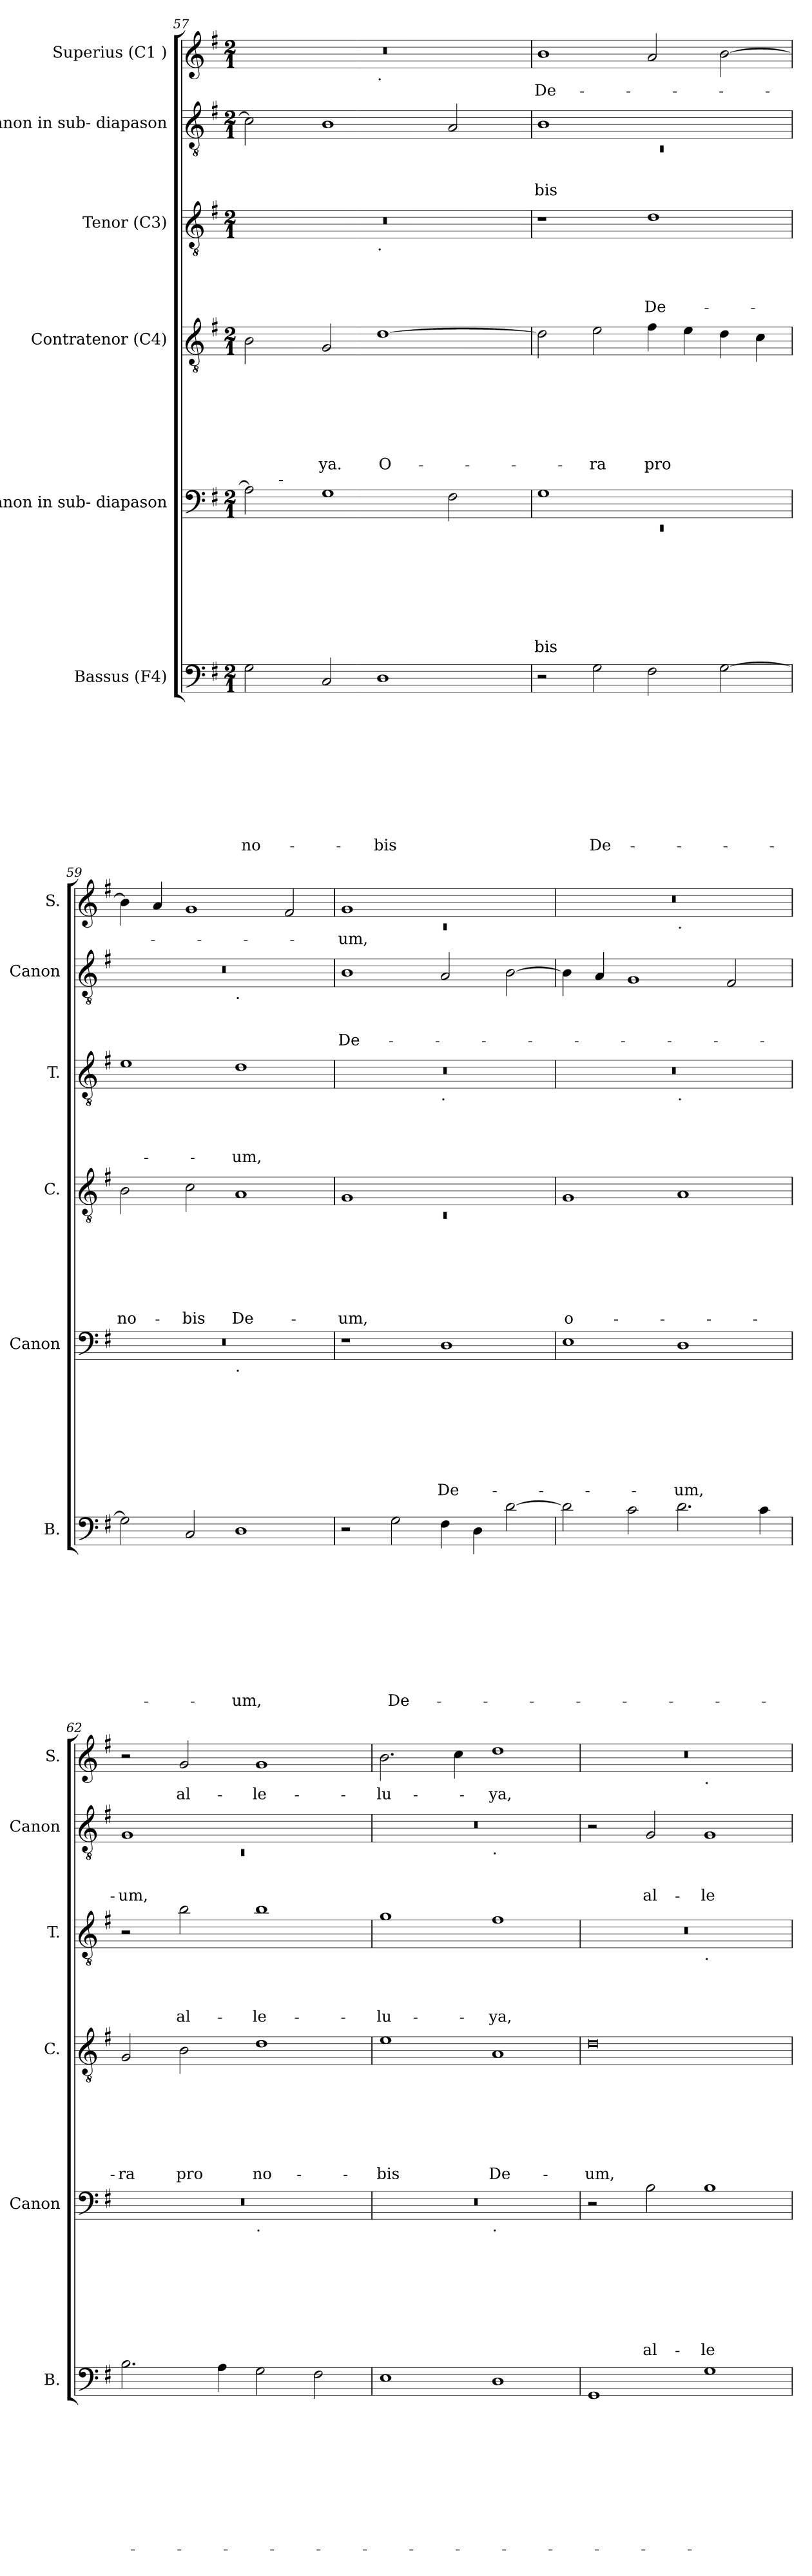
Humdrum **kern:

**kern	**text	**text	**text	**text	**text	**text	**text	**text	**text	**text	**kern	**text	**text	**text	**text	**text	**text	**text	**text	**kern	**text	**text	**text	**text	**text	**text	**text	**kern	**text	**text	**text	**text	**kern	**text	**text	**text	**kern	**text
*part6	*part6	*part6	*part6	*part6	*part6	*part6	*part6	*part6	*part6	*part6	*part5	*part5	*part5	*part5	*part5	*part5	*part5	*part5	*part5	*part4	*part4	*part4	*part4	*part4	*part4	*part4	*part4	*part3	*part3	*part3	*part3	*part3	*part2	*part2	*part2	*part2	*part1	*part1
*staff6	*staff6	*staff6	*staff6	*staff6	*staff6	*staff6	*staff6	*staff6	*staff6	*staff6	*staff5	*staff5	*staff5	*staff5	*staff5	*staff5	*staff5	*staff5	*staff5	*staff4	*staff4	*staff4	*staff4	*staff4	*staff4	*staff4	*staff4	*staff3	*staff3	*staff3	*staff3	*staff3	*staff2	*staff2	*staff2	*staff2	*staff1	*staff1
*I"Bassus (F4)	*	*	*	*	*	*	*	*	*	*	*I"Canon in sub- diapason	*	*	*	*	*	*	*	*	*I"Contratenor (C4)	*	*	*	*	*	*	*	*I"Tenor (C3)	*	*	*	*	*I"Canon in sub- diapason	*	*	*	*I"Superius (C1 )	*
*I'B.	*	*	*	*	*	*	*	*	*	*	*I'Canon	*	*	*	*	*	*	*	*	*I'C.	*	*	*	*	*	*	*	*I'T.	*	*	*	*	*I'Canon	*	*	*	*I'S.	*
!!LO:LB:g=z
*clefF4	*	*	*	*	*	*	*	*	*	*	*clefF4	*	*	*	*	*	*	*	*	*clefGv2	*	*	*	*	*	*	*	*clefGv2	*	*	*	*	*clefGv2	*	*	*	*clefG2	*
*k[f#]	*	*	*	*	*	*	*	*	*	*	*k[f#]	*	*	*	*	*	*	*	*	*k[f#]	*	*	*	*	*	*	*	*k[f#]	*	*	*	*	*k[f#]	*	*	*	*k[f#]	*
*G:	*	*	*	*	*	*	*	*	*	*	*G:	*	*	*	*	*	*	*	*	*G:	*	*	*	*	*	*	*	*G:	*	*	*	*	*G:	*	*	*	*G:	*
*M2/1	*	*	*	*	*	*	*	*	*	*	*M2/1	*	*	*	*	*	*	*	*	*M2/1	*	*	*	*	*	*	*	*M2/1	*	*	*	*	*M2/1	*	*	*	*M2/1	*
=57	=57	=57	=57	=57	=57	=57	=57	=57	=57	=57	=57	=57	=57	=57	=57	=57	=57	=57	=57	=57	=57	=57	=57	=57	=57	=57	=57	=57	=57	=57	=57	=57	=57	=57	=57	=57	=57	=57
!	!	!	!	!	!	!	!	!	!	!LO:LY:b	!	!	!	!	!	!	!	!	!	!	!	!	!	!	!	!	!	!	!	!	!	!	!	!	!	!	!	!
*	*	*	*	*	*	*	*	*	*	*	*^	*	*	*	*	*	*	*	*	*	*	*	*	*	*	*	*	*^	*	*	*	*	*	*	*	*	*^	*
2G\	.	.	.	.	.	.	.	.	.	no-	2A\]	8ryy	.	.	.	.	.	.	.	.	2B\	.	.	.	.	.	.	.	0r	1ryy	.	.	.	.	2c\]	.	.	.	0r	1ryy	.
.	.	.	.	.	.	.	.	.	.	.	.	32ryy	.	.	.	.	.	.	.	.	.	.	.	.	.	.	.	.	.	.	.	.	.	.	.	.	.	.	.	.	.
!	!	!	!	!	!	!	!	!	!	!	!	!LO:TX:a:t=-	!	!	!	!	!	!	!	!	!	!	!	!	!	!	!	!	!	!	!	!	!	!	!	!	!	!	!	!	!
.	.	.	.	.	.	.	.	.	.	.	.	1ryy	.	.	.	.	.	.	.	.	.	.	.	.	.	.	.	.	.	.	.	.	.	.	.	.	.	.	.	.	.
!	!	!	!	!	!	!	!	!	!	!	!	!	!	!	!	!	!	!	!	!	!	!	!	!	!	!	!	!LO:LY:b	!	!	!	!	!	!	!	!	!	!	!	!	!
2C/	.	.	.	.	.	.	.	.	.	.	1G	.	.	.	.	.	.	.	.	.	2G/	.	.	.	.	.	.	-ya.	.	.	.	.	.	.	1B	.	.	.	.	.	.
!	!	!	!	!	!	!	!	!	!	!	!	!	!	!	!	!	!	!	!	!	!	!	!	!	!	!	!	!	!	!	!	!	!	!	!	!	!	!	!	!LO:TX:b:t=.	!
!	!	!	!	!	!	!	!	!	!	!	!	!	!	!	!	!	!	!	!	!	!	!	!	!	!	!	!	!	!	!LO:TX:b:t=.	!	!	!	!	!	!	!	!	!	!	!
!	!	!	!	!	!	!	!	!	!	!LO:LY:b	!	!	!	!	!	!	!	!	!	!	!	!	!	!	!	!	!	!LO:LY:b	!	!	!	!	!	!	!	!	!	!	!	!	!
1D	.	.	.	.	.	.	.	.	.	-bis	.	.	.	.	.	.	.	.	.	.	[>1d	.	.	.	.	.	.	O-	.	1ryy	.	.	.	.	.	.	.	.	.	1ryy	.
.	.	.	.	.	.	.	.	.	.	.	.	2ryy	.	.	.	.	.	.	.	.	.	.	.	.	.	.	.	.	.	.	.	.	.	.	.	.	.	.	.	.	.
.	.	.	.	.	.	.	.	.	.	.	2F#\	.	.	.	.	.	.	.	.	.	.	.	.	.	.	.	.	.	.	.	.	.	.	.	2A/	.	.	.	.	.	.
.	.	.	.	.	.	.	.	.	.	.	.	4ryy	.	.	.	.	.	.	.	.	.	.	.	.	.	.	.	.	.	.	.	.	.	.	.	.	.	.	.	.	.
.	.	.	.	.	.	.	.	.	.	.	.	16.ryy	.	.	.	.	.	.	.	.	.	.	.	.	.	.	.	.	.	.	.	.	.	.	.	.	.	.	.	.	.
=58	=58	=58	=58	=58	=58	=58	=58	=58	=58	=58	=58	=58	=58	=58	=58	=58	=58	=58	=58	=58	=58	=58	=58	=58	=58	=58	=58	=58	=58	=58	=58	=58	=58	=58	=58	=58	=58	=58	=58	=58	=58
*	*	*	*	*	*	*	*	*	*	*	*	*	*	*	*	*	*	*	*	*	*	*	*	*	*	*	*	*	*	*	*	*	*	*	*^	*	*	*	*	*	*
!	!	!	!	!	!	!	!	!	!	!	!	!LO:N:vis=1	!	!	!	!	!	!	!	!LO:LY:b	!	!	!	!	!	!	!	!	!	!	!	!	!	!	!	!LO:N:vis=1	!	!	!LO:LY:b	!	!	!LO:LY:b
*	*	*	*	*	*	*	*	*	*	*	*	*	*	*	*	*	*	*	*	*	*	*	*	*	*	*	*	*	*v	*v	*	*	*	*	*	*	*	*	*	*v	*v	*
2r	.	.	.	.	.	.	.	.	.	.	1G	0rEE	.	.	.	.	.	.	.	-bis	2d\]	.	.	.	.	.	.	.	1r	.	.	.	.	1B	0rC	.	.	-bis	1b	De-
!	!	!	!	!	!	!	!	!	!	!LO:LY:b	!	!	!	!	!	!	!	!	!	!	!	!	!	!	!	!	!	!LO:LY:b	!	!	!	!	!	!	!	!	!	!	!	!
2G\	.	.	.	.	.	.	.	.	.	De-	.	.	.	.	.	.	.	.	.	.	2e\	.	.	.	.	.	.	-ra	.	.	.	.	.	.	.	.	.	.	.	.
!	!	!	!	!	!	!	!	!	!	!	!	!	!	!	!	!	!	!	!	!	!	!	!	!	!	!	!	!LO:LY:b	!	!	!	!	!LO:LY:b	!	!	!	!	!	!	!
2F#\	.	.	.	.	.	.	.	.	.	.	1ryy	.	.	.	.	.	.	.	.	.	4f#\	.	.	.	.	.	.	pro	1d	.	.	.	De-	1ryy	.	.	.	.	2a/	.
.	.	.	.	.	.	.	.	.	.	.	.	.	.	.	.	.	.	.	.	.	4e\	.	.	.	.	.	.	.	.	.	.	.	.	.	.	.	.	.	.	.
[>2G\	.	.	.	.	.	.	.	.	.	.	.	.	.	.	.	.	.	.	.	.	4d\	.	.	.	.	.	.	.	.	.	.	.	.	.	.	.	.	.	[>2b\	.
.	.	.	.	.	.	.	.	.	.	.	.	.	.	.	.	.	.	.	.	.	4c\	.	.	.	.	.	.	.	.	.	.	.	.	.	.	.	.	.	.	.
=59	=59	=59	=59	=59	=59	=59	=59	=59	=59	=59	=59	=59	=59	=59	=59	=59	=59	=59	=59	=59	=59	=59	=59	=59	=59	=59	=59	=59	=59	=59	=59	=59	=59	=59	=59	=59	=59	=59	=59	=59
!	!	!	!	!	!	!	!	!	!	!	!	!	!	!	!	!	!	!	!	!	!	!	!	!	!	!	!	!LO:LY:b	!	!	!	!	!	!	!	!	!	!	!	!
2G\]	.	.	.	.	.	.	.	.	.	.	0r	1ryy	.	.	.	.	.	.	.	.	2B\	.	.	.	.	.	.	no-	1e	.	.	.	.	0r	1ryy	.	.	.	4b\]	.
.	.	.	.	.	.	.	.	.	.	.	.	.	.	.	.	.	.	.	.	.	.	.	.	.	.	.	.	.	.	.	.	.	.	.	.	.	.	.	4a/	.
!	!	!	!	!	!	!	!	!	!	!	!	!	!	!	!	!	!	!	!	!	!	!	!	!	!	!	!	!LO:LY:b	!	!	!	!	!	!	!	!	!	!	!	!
2C/	.	.	.	.	.	.	.	.	.	.	.	.	.	.	.	.	.	.	.	.	2c\	.	.	.	.	.	.	-bis	.	.	.	.	.	.	.	.	.	.	1g	.
!	!	!	!	!	!	!	!	!	!	!	!	!	!	!	!	!	!	!	!	!	!	!	!	!	!	!	!	!	!	!	!	!	!	!	!LO:TX:b:t=.	!	!	!	!	!
!	!	!	!	!	!	!	!	!	!	!	!	!LO:TX:b:t=.	!	!	!	!	!	!	!	!	!	!	!	!	!	!	!	!	!	!	!	!	!	!	!	!	!	!	!	!
!	!	!	!	!	!	!	!	!	!	!LO:LY:b	!	!	!	!	!	!	!	!	!	!	!	!	!	!	!	!	!	!LO:LY:b	!	!	!	!	!LO:LY:b	!	!	!	!	!	!	!
1D	.	.	.	.	.	.	.	.	.	-um,	.	1ryy	.	.	.	.	.	.	.	.	1A	.	.	.	.	.	.	De-	1d	.	.	.	-um,	.	1ryy	.	.	.	.	.
.	.	.	.	.	.	.	.	.	.	.	.	.	.	.	.	.	.	.	.	.	.	.	.	.	.	.	.	.	.	.	.	.	.	.	.	.	.	.	2f#/	.
=60	=60	=60	=60	=60	=60	=60	=60	=60	=60	=60	=60	=60	=60	=60	=60	=60	=60	=60	=60	=60	=60	=60	=60	=60	=60	=60	=60	=60	=60	=60	=60	=60	=60	=60	=60	=60	=60	=60	=60	=60
*	*	*	*	*	*	*	*	*	*	*	*	*	*	*	*	*	*	*	*	*	*^	*	*	*	*	*	*	*	*	*	*	*	*	*	*	*	*	*	*^	*
!	!	!	!	!	!	!	!	!	!	!	!	!	!	!	!	!	!	!	!	!	!	!LO:N:vis=1	!	!	!	!	!	!	!LO:LY:b	!	!	!	!	!	!	!	!	!	!LO:LY:b	!	!LO:N:vis=1	!LO:LY:b
*	*	*	*	*	*	*	*	*	*	*	*v	*v	*	*	*	*	*	*	*	*	*	*	*	*	*	*	*	*	*	*^	*	*	*	*	*v	*v	*	*	*	*	*	*
2r	.	.	.	.	.	.	.	.	.	.	1r	.	.	.	.	.	.	.	.	1G	0rC	.	.	.	.	.	.	-um,	0r	1ryy	.	.	.	.	1B	.	.	De-	1g	0rc	-um,
!	!	!	!	!	!	!	!	!	!	!LO:LY:b	!	!	!	!	!	!	!	!	!	!	!	!	!	!	!	!	!	!	!	!	!	!	!	!	!	!	!	!	!	!	!
2G\	.	.	.	.	.	.	.	.	.	De-	.	.	.	.	.	.	.	.	.	.	.	.	.	.	.	.	.	.	.	.	.	.	.	.	.	.	.	.	.	.	.
!	!	!	!	!	!	!	!	!	!	!	!	!	!	!	!	!	!	!	!	!	!	!	!	!	!	!	!	!	!	!LO:TX:b:t=.	!	!	!	!	!	!	!	!	!	!	!
!	!	!	!	!	!	!	!	!	!	!	!	!	!	!	!	!	!	!	!LO:LY:b	!	!	!	!	!	!	!	!	!	!	!	!	!	!	!	!	!	!	!	!	!	!
4F#\	.	.	.	.	.	.	.	.	.	.	1D	.	.	.	.	.	.	.	De-	1ryy	.	.	.	.	.	.	.	.	.	1ryy	.	.	.	.	2A/	.	.	.	1ryy	.	.
4D\	.	.	.	.	.	.	.	.	.	.	.	.	.	.	.	.	.	.	.	.	.	.	.	.	.	.	.	.	.	.	.	.	.	.	.	.	.	.	.	.	.
[<2d\	.	.	.	.	.	.	.	.	.	.	.	.	.	.	.	.	.	.	.	.	.	.	.	.	.	.	.	.	.	.	.	.	.	.	[<2B\	.	.	.	.	.	.
*	*	*	*	*	*	*	*	*	*	*	*	*	*	*	*	*	*	*	*	*v	*v	*	*	*	*	*	*	*	*	*	*	*	*	*	*	*	*	*	*	*	*
!!LO:LB:g=z	!!
=61	=61	=61	=61	=61	=61	=61	=61	=61	=61	=61	=61	=61	=61	=61	=61	=61	=61	=61	=61	=61	=61	=61	=61	=61	=61	=61	=61	=61	=61	=61	=61	=61	=61	=61	=61	=61	=61	=61	=61	=61
!	!	!	!	!	!	!	!	!	!	!	!	!	!	!	!	!	!	!	!	!	!	!	!	!	!	!	!LO:LY:b:rj	!	!	!	!	!	!	!	!	!	!	!	!	!
2d\]	.	.	.	.	.	.	.	.	.	.	1E	.	.	.	.	.	.	.	.	1G	.	.	.	.	.	.	o-	0r	1ryy	.	.	.	.	4B\]	.	.	.	0r	1ryy	.
.	.	.	.	.	.	.	.	.	.	.	.	.	.	.	.	.	.	.	.	.	.	.	.	.	.	.	.	.	.	.	.	.	.	4A/	.	.	.	.	.	.
2c\	.	.	.	.	.	.	.	.	.	.	.	.	.	.	.	.	.	.	.	.	.	.	.	.	.	.	.	.	.	.	.	.	.	1G	.	.	.	.	.	.
!	!	!	!	!	!	!	!	!	!	!	!	!	!	!	!	!	!	!	!	!	!	!	!	!	!	!	!	!	!	!	!	!	!	!	!	!	!	!	!LO:TX:b:t=.	!
!	!	!	!	!	!	!	!	!	!	!	!	!	!	!	!	!	!	!	!	!	!	!	!	!	!	!	!	!	!LO:TX:b:t=.	!	!	!	!	!	!	!	!	!	!	!
!	!	!	!	!	!	!	!	!	!	!	!	!	!	!	!	!	!	!	!LO:LY:b	!	!	!	!	!	!	!	!	!	!	!	!	!	!	!	!	!	!	!	!	!
2.d\	.	.	.	.	.	.	.	.	.	.	1D	.	.	.	.	.	.	.	-um,	1A	.	.	.	.	.	.	.	.	1ryy	.	.	.	.	.	.	.	.	.	1ryy	.
.	.	.	.	.	.	.	.	.	.	.	.	.	.	.	.	.	.	.	.	.	.	.	.	.	.	.	.	.	.	.	.	.	.	2F#/	.	.	.	.	.	.
4c\	.	.	.	.	.	.	.	.	.	.	.	.	.	.	.	.	.	.	.	.	.	.	.	.	.	.	.	.	.	.	.	.	.	.	.	.	.	.	.	.
=62	=62	=62	=62	=62	=62	=62	=62	=62	=62	=62	=62	=62	=62	=62	=62	=62	=62	=62	=62	=62	=62	=62	=62	=62	=62	=62	=62	=62	=62	=62	=62	=62	=62	=62	=62	=62	=62	=62	=62	=62
*	*	*	*	*	*	*	*	*	*	*	*	*	*	*	*	*	*	*	*	*	*	*	*	*	*	*	*	*	*	*	*	*	*	*^	*	*	*	*	*	*
!	!	!	!	!	!	!	!	!	!	!	!	!	!	!	!	!	!	!	!	!	!	!	!	!	!	!	!LO:LY:b	!	!	!	!	!	!	!	!LO:N:vis=1	!	!	!LO:LY:b	!	!	!
*	*	*	*	*	*	*	*	*	*	*	*^	*	*	*	*	*	*	*	*	*	*	*	*	*	*	*	*	*v	*v	*	*	*	*	*	*	*	*	*	*v	*v	*
2.B\	.	.	.	.	.	.	.	.	.	.	0r	1ryy	.	.	.	.	.	.	.	.	2G/	.	.	.	.	.	.	-ra	2r	.	.	.	.	1G	0rC	.	.	-um,	2r	.
!	!	!	!	!	!	!	!	!	!	!	!	!	!	!	!	!	!	!	!	!	!	!	!	!	!	!	!	!LO:LY:b	!	!	!	!	!LO:LY:b	!	!	!	!	!	!	!LO:LY:b
.	.	.	.	.	.	.	.	.	.	.	.	.	.	.	.	.	.	.	.	.	2B\	.	.	.	.	.	.	pro	2b\	.	.	.	al-	.	.	.	.	.	2g/	al-
4A\	.	.	.	.	.	.	.	.	.	.	.	.	.	.	.	.	.	.	.	.	.	.	.	.	.	.	.	.	.	.	.	.	.	.	.	.	.	.	.	.
!	!	!	!	!	!	!	!	!	!	!	!	!LO:TX:b:t=.	!	!	!	!	!	!	!	!	!	!	!	!	!	!	!	!	!	!	!	!	!	!	!	!	!	!	!	!
!	!	!	!	!	!	!	!	!	!	!	!	!	!	!	!	!	!	!	!	!	!	!	!	!	!	!	!	!LO:LY:b	!	!	!	!	!LO:LY:b	!	!	!	!	!	!	!LO:LY:b
2G\	.	.	.	.	.	.	.	.	.	.	.	1ryy	.	.	.	.	.	.	.	.	1d	.	.	.	.	.	.	no-	1b	.	.	.	-le-	1ryy	.	.	.	.	1g	-le-
2F#\	.	.	.	.	.	.	.	.	.	.	.	.	.	.	.	.	.	.	.	.	.	.	.	.	.	.	.	.	.	.	.	.	.	.	.	.	.	.	.	.
=63	=63	=63	=63	=63	=63	=63	=63	=63	=63	=63	=63	=63	=63	=63	=63	=63	=63	=63	=63	=63	=63	=63	=63	=63	=63	=63	=63	=63	=63	=63	=63	=63	=63	=63	=63	=63	=63	=63	=63	=63
!	!	!	!	!	!	!	!	!	!	!	!	!	!	!	!	!	!	!	!	!	!	!	!	!	!	!	!	!LO:LY:b	!	!	!	!	!LO:LY:b	!	!	!	!	!	!	!LO:LY:b
1E	.	.	.	.	.	.	.	.	.	.	0r	1ryy	.	.	.	.	.	.	.	.	1e	.	.	.	.	.	.	-bis	1g	.	.	.	-lu-	0r	1ryy	.	.	.	2.b\	-lu-
.	.	.	.	.	.	.	.	.	.	.	.	.	.	.	.	.	.	.	.	.	.	.	.	.	.	.	.	.	.	.	.	.	.	.	.	.	.	.	4cc\	.
!	!	!	!	!	!	!	!	!	!	!	!	!	!	!	!	!	!	!	!	!	!	!	!	!	!	!	!	!	!	!	!	!	!	!	!LO:TX:b:t=.	!	!	!	!	!
!	!	!	!	!	!	!	!	!	!	!	!	!LO:TX:b:t=.	!	!	!	!	!	!	!	!	!	!	!	!	!	!	!	!	!	!	!	!	!	!	!	!	!	!	!	!
!	!	!	!	!	!	!	!	!	!	!	!	!	!	!	!	!	!	!	!	!	!	!	!	!	!	!	!	!LO:LY:b	!	!	!	!	!LO:LY:b	!	!	!	!	!	!	!LO:LY:b
1D	.	.	.	.	.	.	.	.	.	.	.	1ryy	.	.	.	.	.	.	.	.	1A	.	.	.	.	.	.	De-	1f#	.	.	.	-ya,	.	1ryy	.	.	.	1dd	-ya,
=64	=64	=64	=64	=64	=64	=64	=64	=64	=64	=64	=64	=64	=64	=64	=64	=64	=64	=64	=64	=64	=64	=64	=64	=64	=64	=64	=64	=64	=64	=64	=64	=64	=64	=64	=64	=64	=64	=64	=64	=64
!	!	!	!	!	!	!	!	!	!	!	!	!	!	!	!	!	!	!	!	!	!	!	!	!	!	!	!	!LO:LY:b	!	!	!	!	!	!	!	!	!	!	!	!
*	*	*	*	*	*	*	*	*	*	*	*v	*v	*	*	*	*	*	*	*	*	*	*	*	*	*	*	*	*	*^	*	*	*	*	*v	*v	*	*	*	*^	*
1GG	.	.	.	.	.	.	.	.	.	.	2r	.	.	.	.	.	.	.	.	0d	.	.	.	.	.	.	-um,	0r	1ryy	.	.	.	.	2r	.	.	.	0r	1ryy	.
!	!	!	!	!	!	!	!	!	!	!	!	!	!	!	!	!	!	!	!LO:LY:b	!	!	!	!	!	!	!	!	!	!	!	!	!	!	!	!	!	!LO:LY:b	!	!	!
.	.	.	.	.	.	.	.	.	.	.	2B\	.	.	.	.	.	.	.	al-	.	.	.	.	.	.	.	.	.	.	.	.	.	.	2G/	.	.	al-	.	.	.
!	!	!	!	!	!	!	!	!	!	!	!	!	!	!	!	!	!	!	!	!	!	!	!	!	!	!	!	!	!	!	!	!	!	!	!	!	!	!	!LO:TX:b:t=.	!
!	!	!	!	!	!	!	!	!	!	!	!	!	!	!	!	!	!	!	!	!	!	!	!	!	!	!	!	!	!LO:TX:b:t=.	!	!	!	!	!	!	!	!	!	!	!
!	!	!	!	!	!	!	!	!	!	!	!	!	!	!	!	!	!	!	!LO:LY:b	!	!	!	!	!	!	!	!	!	!	!	!	!	!	!	!	!	!LO:LY:b	!	!	!
1G	.	.	.	.	.	.	.	.	.	.	1B	.	.	.	.	.	.	.	-le-	.	.	.	.	.	.	.	.	.	1ryy	.	.	.	.	1G	.	.	-le-	.	1ryy	.
*	*	*	*	*	*	*	*	*	*	*	*	*	*	*	*	*	*	*	*	*	*	*	*	*	*	*	*	*v	*v	*	*	*	*	*	*	*	*	*v	*v	*
=	=	=	=	=	=	=	=	=	=	=	=	=	=	=	=	=	=	=	=	=	=	=	=	=	=	=	=	=	=	=	=	=	=	=	=	=	=	=
*-	*-	*-	*-	*-	*-	*-	*-	*-	*-	*-	*-	*-	*-	*-	*-	*-	*-	*-	*-	*-	*-	*-	*-	*-	*-	*-	*-	*-	*-	*-	*-	*-	*-	*-	*-	*-	*-	*-
